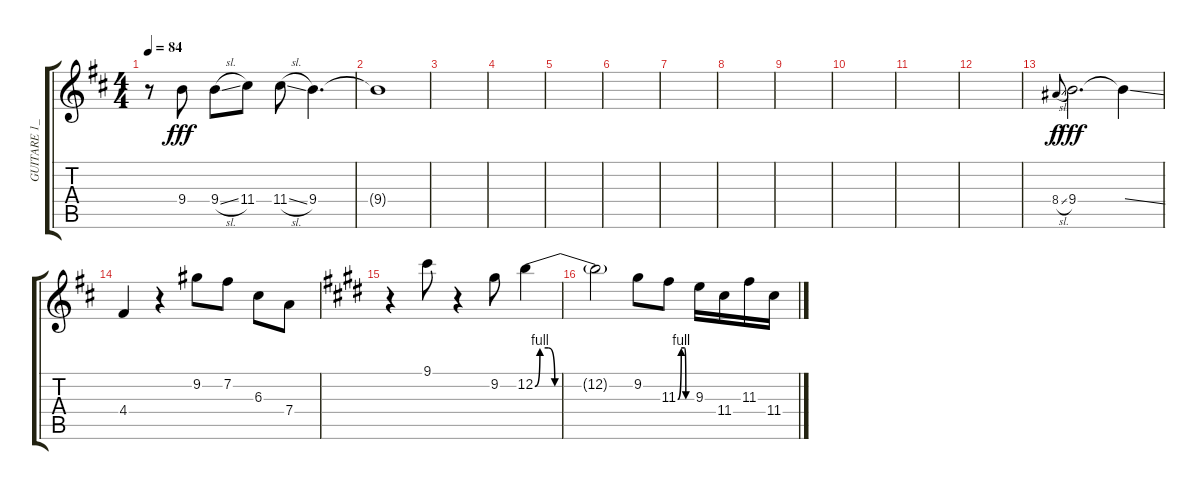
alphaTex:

\track ("GUITARE 1_1" "GUITARE 1_") {instrument overdrivenguitar}
\staff {score tabs}
\tuning (E4 B3 G3 D3 A2 E2) {hide}
\ts (4 4)
\tempo 84
\clef g2
\ks d
r.8{dy fff} 9.4.8 9.4{sl}.8 11.4.8 11.4{sl}.8 9.4.4{d} |
9.4{t}.1 |
|
|
|
|
|
|
|
|
|
|
8.4{sl}.8{gr onbeat dy f} 9.4.2{d dy fff} 9.4{ss t}.4 |
4.4.4 r.4 9.2.8 7.2.8 6.3.8 7.4.8 |
\ks e
r.4 9.1.8 r.4 9.2.8 12.2{be (custom 0 0 3 4 8 4 12 0 21 0 30 0 60 0)}.4 |
12.2{t}.2 9.2.8 11.3{be (custom 0 0 15 4 30 4 35 0 45 0 60 0)}.8 9.3.16 11.4.16 11.3.16 11.4.16
